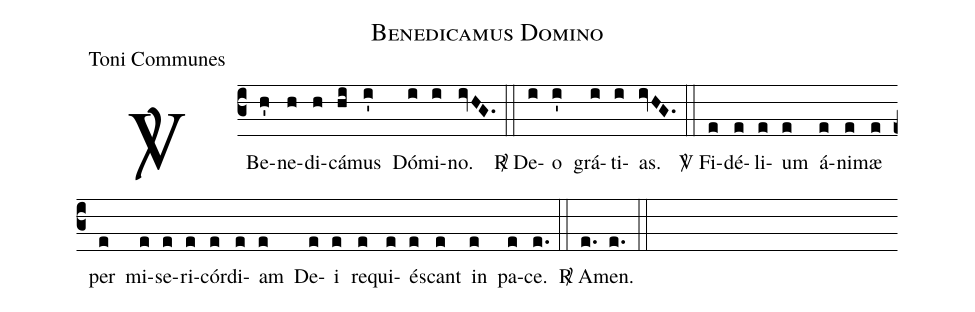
name:Benedicamus Domino;
office-part:Toni Communes;
%%
(c3)<sp>V/</sp> Be(h')ne(h)di(h)cá(hi)mus(i') Dó(i)mi(i)no.(ivHG.) (::)
<sp>R/</sp> De(i)o(i') grá(i)ti(i)as.(ivHG.) (::)
<sp>V/</sp> Fi(e)dé(e)li(e)um(e) á(e)ni(e)mæ(e) per(e) mi(e)se(e)ri(e)cór(e)di(e)am(e) De(e)i(e) re(e)qui(e)é(e)scant(e) in(e) pa(e)ce.(e.) (::)
<sp>R/</sp> A(e.)men.(e.) (::)
